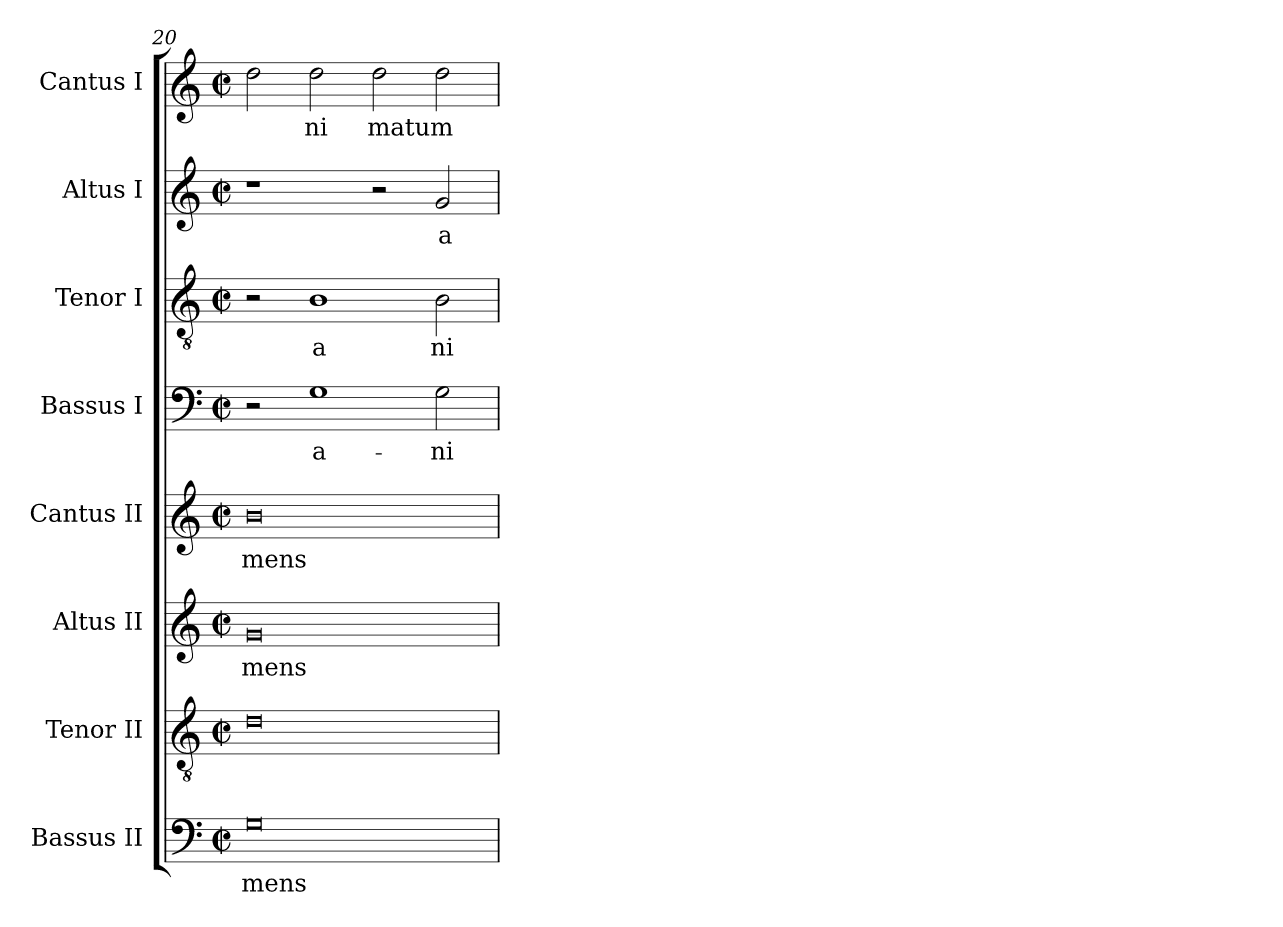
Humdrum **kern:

**kern	**text	**kern	**kern	**text	**kern	**text	**kern	**text	**kern	**text	**kern	**text	**kern	**text
*part8	*part8	*part7	*part6	*part6	*part5	*part5	*part4	*part4	*part3	*part3	*part2	*part2	*part1	*part1
*staff8	*staff8	*staff7	*staff6	*staff6	*staff5	*staff5	*staff4	*staff4	*staff3	*staff3	*staff2	*staff2	*staff1	*staff1
*I"Bassus II	*	*I"Tenor II	*I"Altus II	*	*I"Cantus II	*	*I"Bassus I	*	*I"Tenor I	*	*I"Altus I	*	*I"Cantus I	*
*clefF4	*	*clefGv2	*clefG2	*	*clefG2	*	*clefF4	*	*clefGv2	*	*clefG2	*	*clefG2	*
*M2/2	*	*M2/2	*M2/2	*	*M2/2	*	*M2/2	*	*M2/2	*	*M2/2	*	*M2/2	*
*met(c|)	*	*met(c|)	*met(c|)	*	*met(c|)	*	*met(c|)	*	*met(c|)	*	*met(c|)	*	*met(c|)	*
=20	=20	=20	=20	=20	=20	=20	=20	=20	=20	=20	=20	=20	=20	=20
!	!LO:LY:b:cj	!	!	!LO:LY:b:cj	!	!LO:LY:b:cj	!	!	!	!	!	!	!	!
0G	mens	0d	0g	mens	0b	-mens	2r	.	2r	.	1r	.	2dd\	.
!	!	!	!	!	!	!	!	!LO:LY:b:cj	!	!LO:LY:b:cj	!	!	!	!LO:LY:b:cj
.	.	.	.	.	.	.	1G	a-	1B	a	.	.	2dd\	ni
!	!	!	!	!	!	!	!	!	!	!	!	!	!	!LO:LY:b
.	.	.	.	.	.	.	.	.	.	.	2r	.	2dd\	matum
!	!	!	!	!	!	!	!	!LO:LY:b:cj	!	!LO:LY:b:cj	!	!LO:LY:b:cj	!	!
.	.	.	.	.	.	.	2G\	-ni-	2B\	ni	2g/	a	2dd\	.
=	=	=	=	=	=	=	=	=	=	=	=	=	=	=
*-	*-	*-	*-	*-	*-	*-	*-	*-	*-	*-	*-	*-	*-	*-
